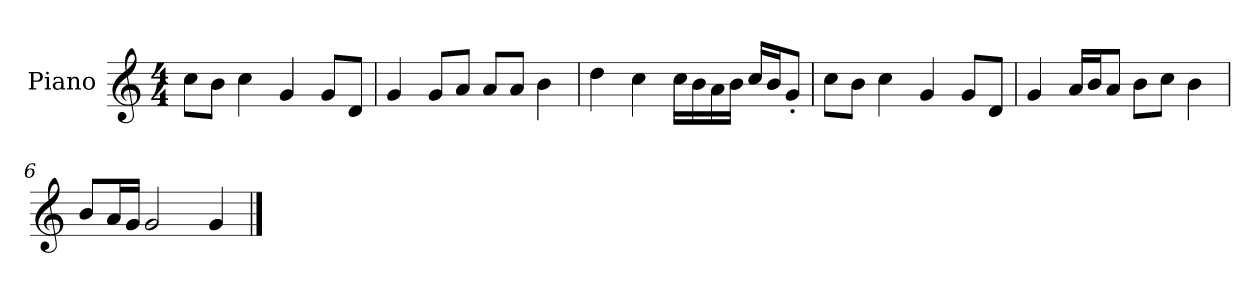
**kern
*part1
*staff1
*I"Piano
*I'P-no
*clefG2
*k[]
*M4/4
*MM90
=1
8cc\L
8b\J
4cc\
4g/
8g/L
8d/J
=2
4g/
8g/L
8a/J
8a/L
8a/J
4b\
=3
4dd\
4cc\
16cc\LL
16b\
16a\
16b\JJ
16cc/LL
16b/J
8g'/J
=4
8cc\L
8b\J
4cc\
4g/
8g/L
8d/J
=5
4g/
16a/LL
16b/J
8a/J
8b\L
8cc\J
4b\
=6
8b/L
16a/L
16g/JJ
2g/
4g/
==
*-
